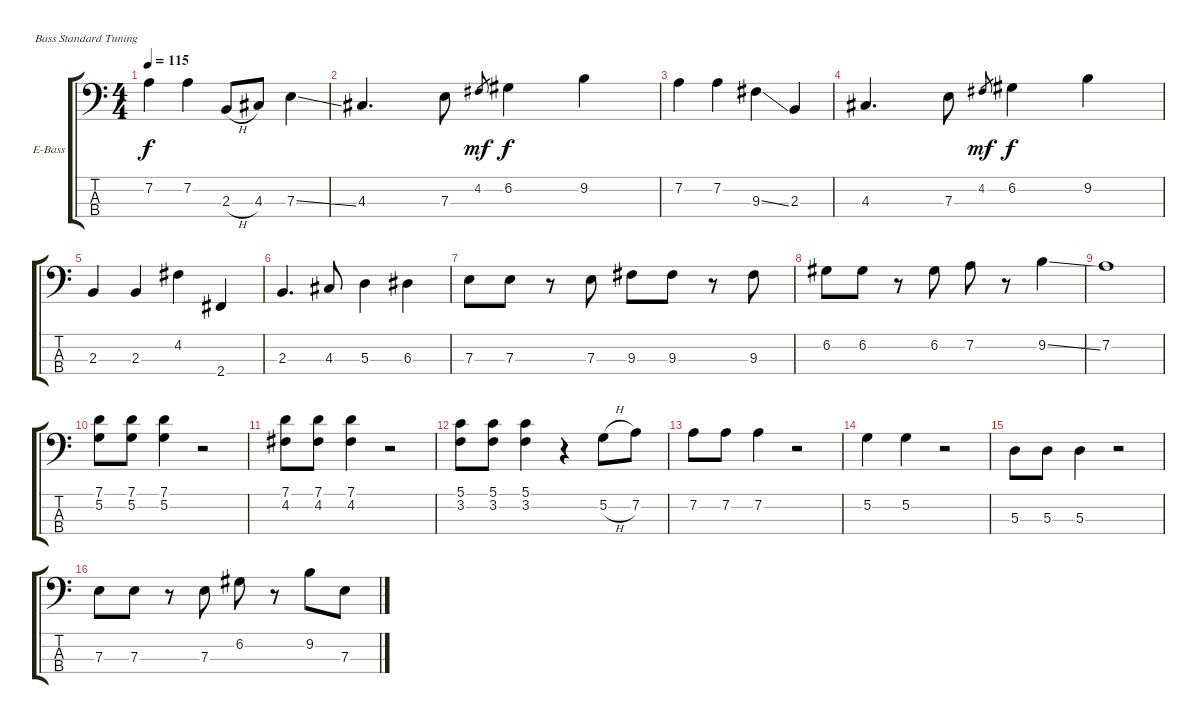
\bracketExtendMode groupsimilarinstruments
\firstSystemTrackNameOrientation horizontal
\otherSystemsTrackNameOrientation horizontal
\track ("Bass" "E-Bass") {instrument electricbassfinger}
\staff {score tabs}
\tuning (G2 D2 A1 E1)
\ts (4 4)
\tempo 115
\clef f4
\ks c
7.2.4{dy f} 7.2.4 2.3{h}.8 4.3.8 7.3{ss}.4 |
4.3.4{d} 7.3.8 4.2.8{gr dy mf} 6.2.4{dy f} 9.2.4 |
7.2.4 7.2.4 9.3{ss}.4 2.3.4 |
4.3.4{d} 7.3.8 4.2.8{gr dy mf} 6.2.4{dy f} 9.2.4 |
2.3.4 2.3.4 4.2.4 2.4.4 |
2.3.4{d} 4.3.8 5.3.4 6.3.4 |
7.3.8 7.3.8 r.8 7.3.8 9.3.8 9.3.8 r.8 9.3.8 |
6.2.8 6.2.8 r.8 6.2.8 7.2.8 r.8 9.2{ss}.4 |
7.2.1 |
(7.1 5.2).8 (7.1 5.2).8 (7.1 5.2).4 r.2 |
(7.1 4.2).8 (7.1 4.2).8 (7.1 4.2).4 r.2 |
(5.1 3.2).8 (5.1 3.2).8 (5.1 3.2).4 r.4 5.2{h}.8 7.2.8 |
7.2.8 7.2.8 7.2.4 r.2 |
5.2.4 5.2.4 r.2 |
5.3.8 5.3.8 5.3.4 r.2 |
7.3.8 7.3.8 r.8 7.3.8 6.2.8 r.8 9.2.8 7.3.8
